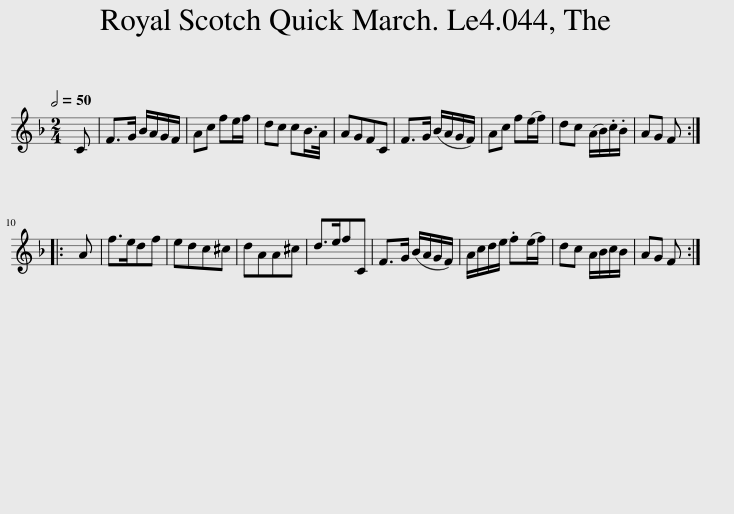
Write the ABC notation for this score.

X:1
L:1/8
Q:1/2=50
M:2/4
I:linebreak $
K:F
V:1 treble
V:1
 C | F>G B/A/G/F/ | Ac fe/f/ | dc cB/>A/ | AGFC | %5
 F>G (B/A/G/F/) | Ac f(e/f/) | dc (A/B/).c/.B/ | AG F ::$ A | %10
 f>edf | edc^c | dAA^c | d>efC | F>G (B/A/G/F/) | %15
 A/c/d/e/ .f(e/f/) | dc A/B/c/B/ | AG F :| %18
